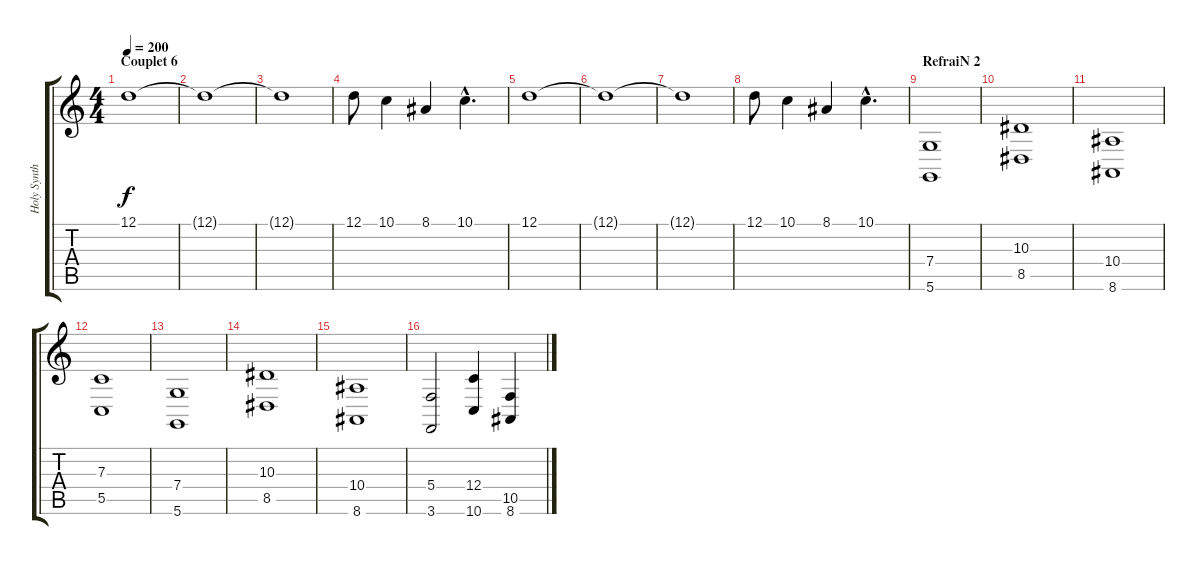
\track ("Holy Synthé" "Holy Synth") {instrument lead1square}
\staff {score tabs}
\tuning (D4 A3 F3 C3 G2 D2) {hide}
\ts (4 4)
\section ("" "Couplet 6")
\tempo 200
\clef g2
\ks c
12.1.1{dy f} |
12.1{t}.1 |
12.1{t}.1 |
12.1.8 10.1.4 8.1.4 10.1{hac}.4{d} |
12.1.1 |
12.1{t}.1 |
12.1{t}.1 |
12.1.8 10.1.4 8.1.4 10.1{hac}.4{d} |
\section ("" "RefraiN 2")
(7.4 5.6).1{volume 13 instrument choiraahs} |
(10.3 8.5).1 |
(10.4 8.6).1 |
(7.3 5.5).1 |
(7.4 5.6).1 |
(10.3 8.5).1 |
(10.4 8.6).1 |
(5.4 3.6).2 (12.4 10.6).4 (10.5 8.6).4
